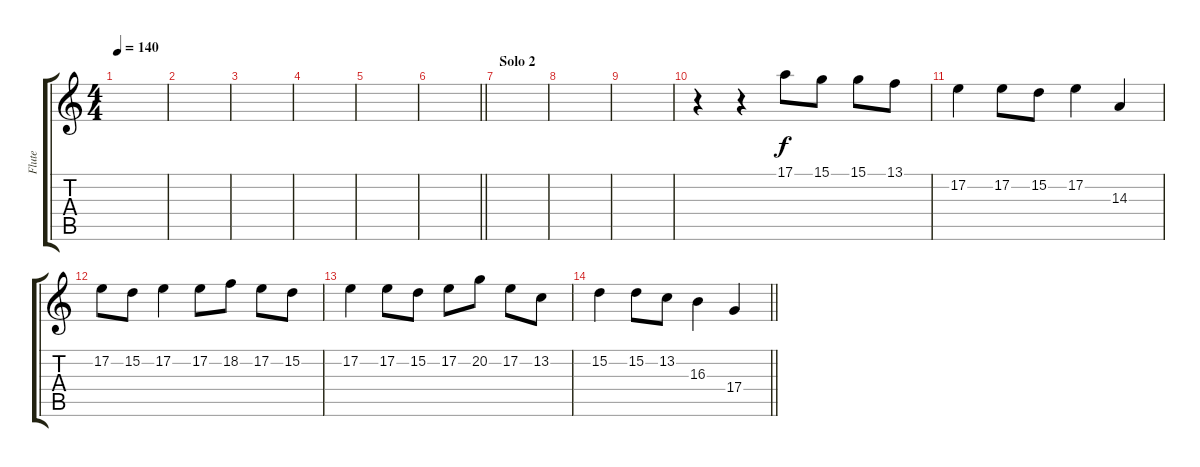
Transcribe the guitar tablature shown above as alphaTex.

\track ("Flute" "Flute") {instrument recorder}
\staff {score tabs}
\tuning (E4 B3 G3 D3 A2 E2) {hide}
\ts (4 4)
\tempo 140
\clef g2
\ks c
|
|
|
|
|
\barLineRight lightlight
|
\section ("" "Solo 2")
|
|
|
r.4 r.4 17.1.8 15.1.8 15.1.8 13.1.8 |
17.2.4 17.2.8 15.2.8 17.2.4 14.3.4 |
17.2.8 15.2.8 17.2.4 17.2.8 18.2.8 17.2.8 15.2.8 |
17.2.4 17.2.8 15.2.8 17.2.8 20.2.8 17.2.8 13.2.8 |
\barLineRight lightlight
15.2.4 15.2.8 13.2.8 16.3.4 17.4.4
